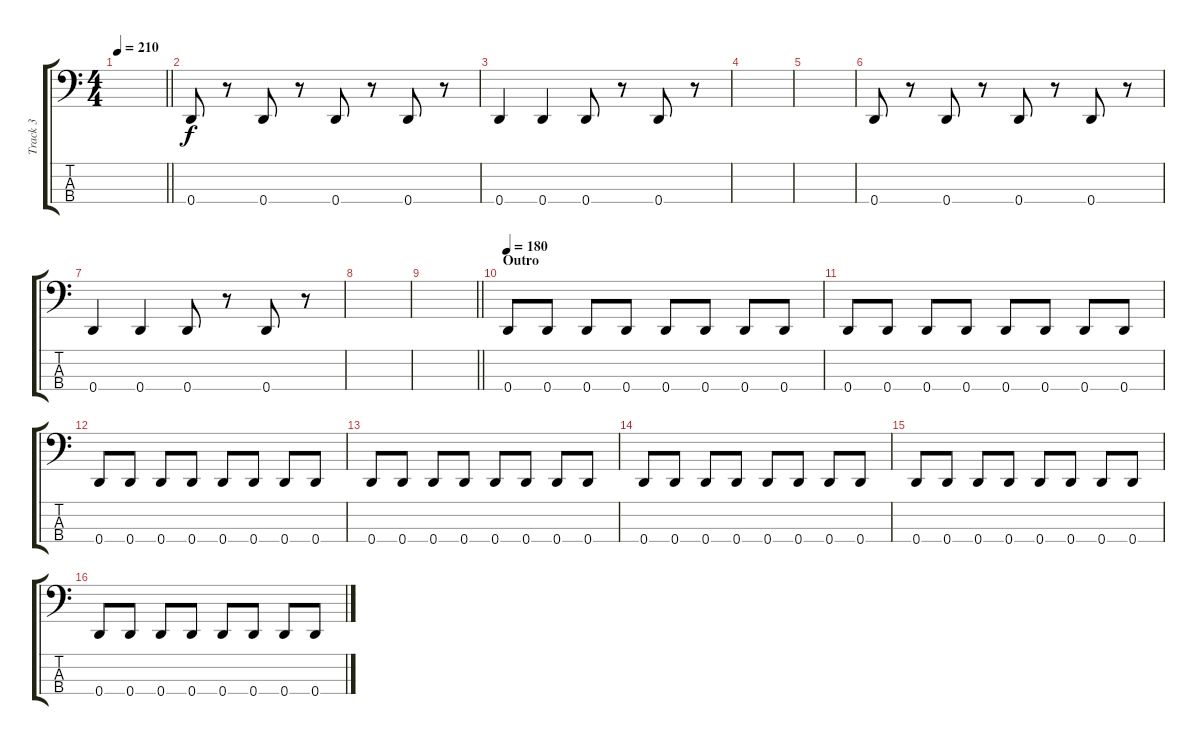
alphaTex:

\track ("Track 3" "Track 3") {instrument electricbasspick}
\staff {score tabs}
\tuning (F2 C2 G1 D1) {hide}
\ts (4 4)
\tempo 210
\clef f4
\barLineRight lightlight
\ks c
|
0.4.8 r.8 0.4.8 r.8 0.4.8 r.8 0.4.8 r.8 |
0.4.4 0.4.4 0.4.8 r.8 0.4.8 r.8 |
|
|
0.4.8 r.8 0.4.8 r.8 0.4.8 r.8 0.4.8 r.8 |
0.4.4 0.4.4 0.4.8 r.8 0.4.8 r.8 |
|
\barLineRight lightlight
|
\section ("" "Outro")
\tempo 180
0.4.8 0.4.8 0.4.8 0.4.8 0.4.8 0.4.8 0.4.8 0.4.8 |
0.4.8 0.4.8 0.4.8 0.4.8 0.4.8 0.4.8 0.4.8 0.4.8 |
0.4.8 0.4.8 0.4.8 0.4.8 0.4.8 0.4.8 0.4.8 0.4.8 |
0.4.8 0.4.8 0.4.8 0.4.8 0.4.8 0.4.8 0.4.8 0.4.8 |
0.4.8 0.4.8 0.4.8 0.4.8 0.4.8 0.4.8 0.4.8 0.4.8 |
0.4.8 0.4.8 0.4.8 0.4.8 0.4.8 0.4.8 0.4.8 0.4.8 |
0.4.8 0.4.8 0.4.8 0.4.8 0.4.8 0.4.8 0.4.8 0.4.8
